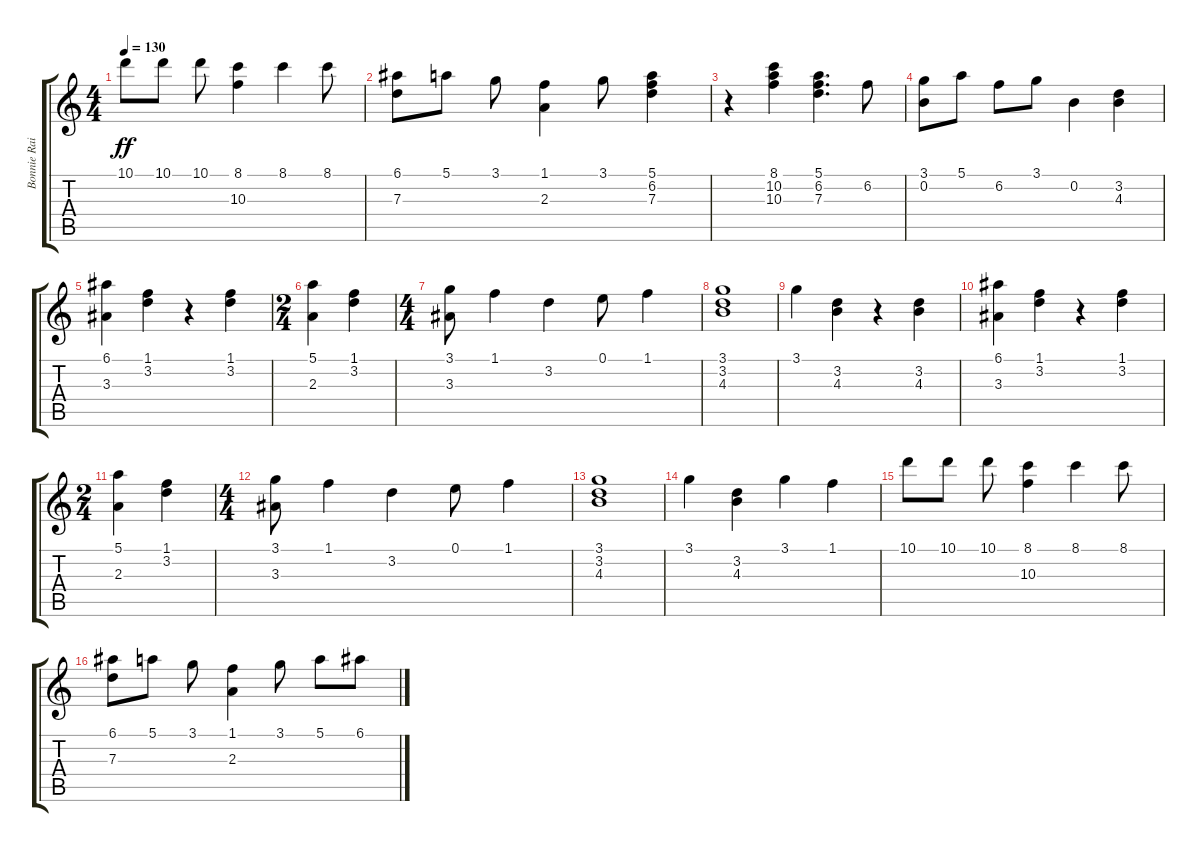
\track ("Bonnie Raitt" "Bonnie Rai") {instrument electricguitarjazz}
\staff {score tabs}
\tuning (E4 B3 G3 D3 A2 E2) {hide}
\ts (4 4)
\tempo 130
\clef g2
\ks c
10.1.8{dy ff} 10.1.8 10.1.8 (8.1 10.3).4 8.1.4 8.1.8 |
(6.1 7.3).8 5.1.8 3.1.8 (1.1 2.3).4 3.1.8 (5.1 6.2 7.3).4 |
r.4 (8.1 10.2 10.3).4 (5.1 6.2 7.3).4{d} 6.2.8 |
(3.1 0.2).8 5.1.8 6.2.8 3.1.8 0.2.4 (3.2 4.3).4 |
(6.1 3.3).4 (1.1 3.2).4 r.4 (1.1 3.2).4 |
\ts (2 4)
(5.1 2.3).4 (1.1 3.2).4 |
\ts (4 4)
(3.1 3.3).8 1.1.4 3.2.4 0.1.8 1.1.4 |
(3.1 3.2 4.3).1 |
3.1.4 (3.2 4.3).4 r.4 (3.2 4.3).4 |
(6.1 3.3).4 (1.1 3.2).4 r.4 (1.1 3.2).4 |
\ts (2 4)
(5.1 2.3).4 (1.1 3.2).4 |
\ts (4 4)
(3.1 3.3).8 1.1.4 3.2.4 0.1.8 1.1.4 |
(3.1 3.2 4.3).1 |
3.1.4 (3.2 4.3).4 3.1.4 1.1.4 |
10.1.8 10.1.8 10.1.8 (8.1 10.3).4 8.1.4 8.1.8 |
(6.1 7.3).8 5.1.8 3.1.8 (1.1 2.3).4 3.1.8 5.1.8 6.1.8
